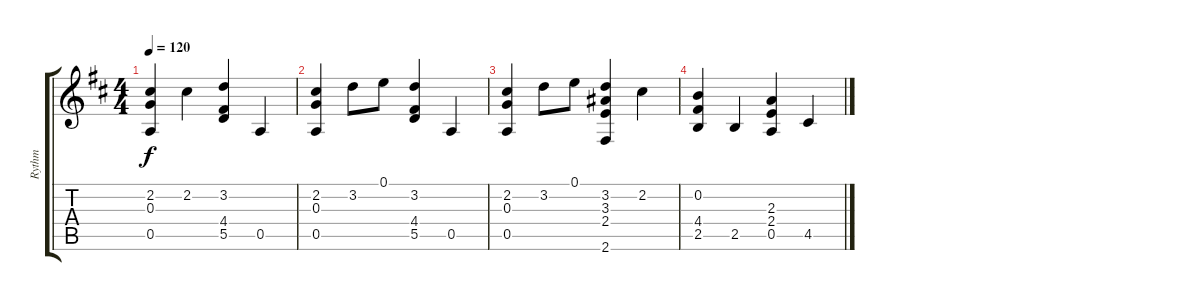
\track ("Rythm" "Rythm") {instrument acousticguitarnylon}
\staff {score tabs}
\tuning (E4 B3 G3 D3 A2 E2) {hide}
\ts (4 4)
\tempo 120
\clef g2
\ks d
(2.2 0.3 0.5).4{dy f} 2.2.4 (3.2 4.4 5.5).4 0.5.4 |
(2.2 0.3 0.5).4 3.2.8 0.1.8 (3.2 4.4 5.5).4 0.5.4 |
(2.2 0.3 0.5).4 3.2.8 0.1.8 (3.2 3.3 2.4 2.6).4 2.2.4 |
(0.2 4.4 2.5).4 2.5.4 (2.3 2.4 0.5).4 4.5.4
